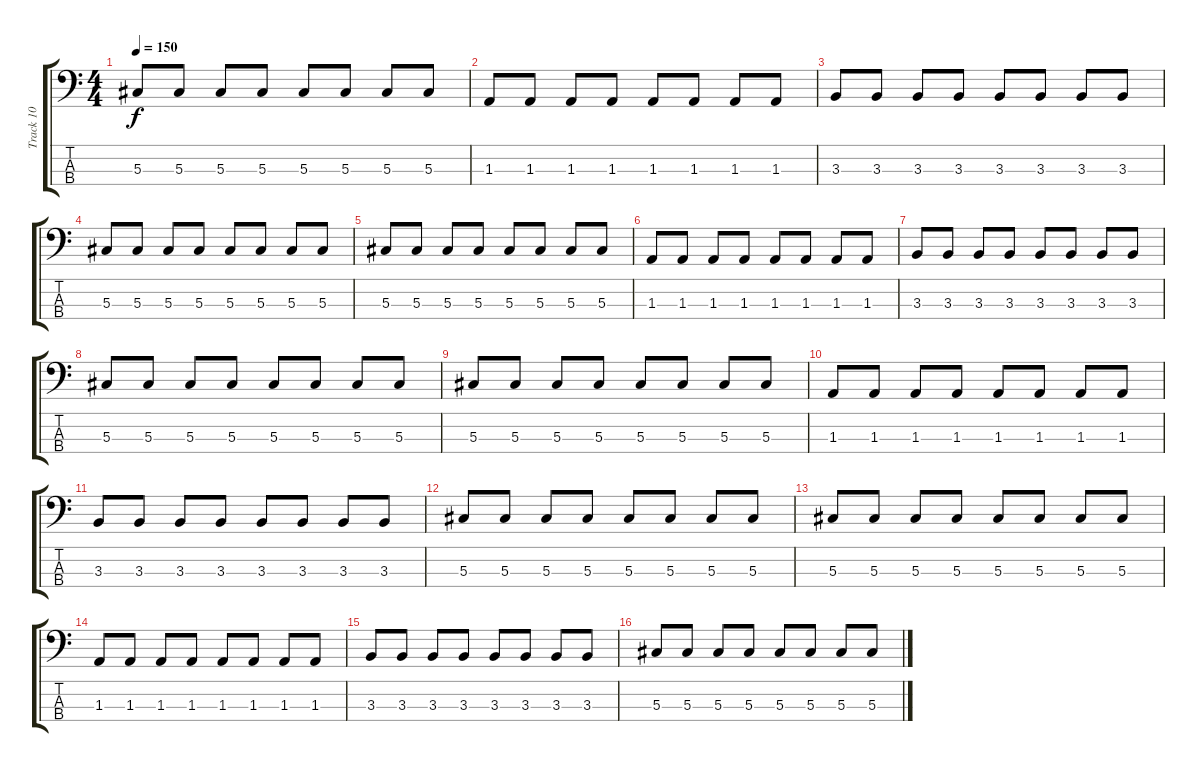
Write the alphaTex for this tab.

\track ("Track 10" "Track 10") {instrument electricbassfinger}
\staff {score tabs}
\tuning (Gb2 Db2 Ab1 Eb1) {hide}
\ts (4 4)
\tempo 150
\clef f4
\ks c
5.3.8{dy f} 5.3.8 5.3.8 5.3.8 5.3.8 5.3.8 5.3.8 5.3.8 |
1.3.8 1.3.8 1.3.8 1.3.8 1.3.8 1.3.8 1.3.8 1.3.8 |
3.3.8 3.3.8 3.3.8 3.3.8 3.3.8 3.3.8 3.3.8 3.3.8 |
5.3.8 5.3.8 5.3.8 5.3.8 5.3.8 5.3.8 5.3.8 5.3.8 |
5.3.8 5.3.8 5.3.8 5.3.8 5.3.8 5.3.8 5.3.8 5.3.8 |
1.3.8 1.3.8 1.3.8 1.3.8 1.3.8 1.3.8 1.3.8 1.3.8 |
3.3.8 3.3.8 3.3.8 3.3.8 3.3.8 3.3.8 3.3.8 3.3.8 |
5.3.8 5.3.8 5.3.8 5.3.8 5.3.8 5.3.8 5.3.8 5.3.8 |
5.3.8 5.3.8 5.3.8 5.3.8 5.3.8 5.3.8 5.3.8 5.3.8 |
1.3.8 1.3.8 1.3.8 1.3.8 1.3.8 1.3.8 1.3.8 1.3.8 |
3.3.8 3.3.8 3.3.8 3.3.8 3.3.8 3.3.8 3.3.8 3.3.8 |
5.3.8 5.3.8 5.3.8 5.3.8 5.3.8 5.3.8 5.3.8 5.3.8 |
5.3.8 5.3.8 5.3.8 5.3.8 5.3.8 5.3.8 5.3.8 5.3.8 |
1.3.8 1.3.8 1.3.8 1.3.8 1.3.8 1.3.8 1.3.8 1.3.8 |
3.3.8 3.3.8 3.3.8 3.3.8 3.3.8 3.3.8 3.3.8 3.3.8 |
5.3.8 5.3.8 5.3.8 5.3.8 5.3.8 5.3.8 5.3.8 5.3.8
